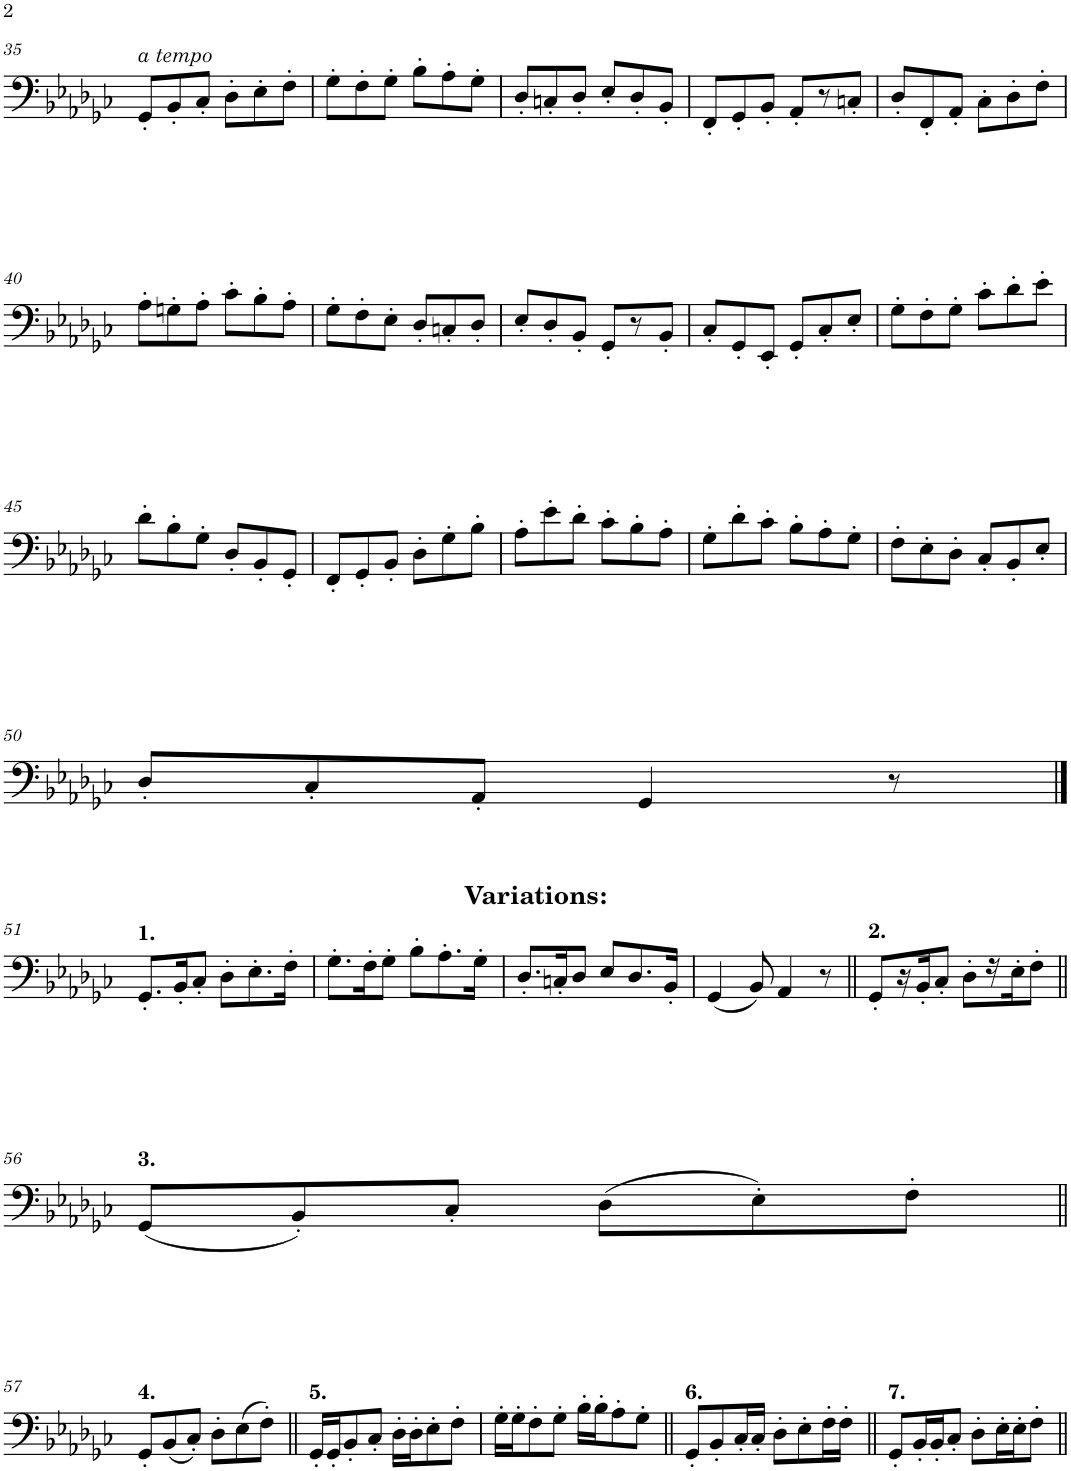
**kern
*part1
*staff1
*I"Trombone
*I'Tbn.
!!LO:PB:g=z
*clefF4
*k[b-e-a-d-g-c-]
*M6/8
=35
!LO:TX:a:i:t=a tempo
8GG-'/L
8BB-'/
8C-'/J
8D-'\L
8E-'\
8F'\J
=36
8G-'\L
8F'\
8G-'\J
8B-'\L
8A-'\
8G-'\J
=37
8D-'/L
8Cn'/
8D-'/J
8E-'/L
8D-'/
8BB-'/J
=38
8FF'/L
8GG-'/
8BB-'/J
8AA-'/L
8r
8Cn'/J
=39
8D-'/L
8FF'/
8AA-'/J
8C-'\L
8D-'\
8F'\J
!!LO:LB:g=z
=40
8A-'\L
8Gn'\
8A-'\J
8c-'\L
8B-'\
8A-'\J
=41
8G-'\L
8F'\
8E-'\J
8D-'/L
8Cn'/
8D-'/J
=42
8E-'/L
8D-'/
8BB-'/J
8GG-'/L
8r
8BB-'/J
=43
8C-'/L
8GG-'/
8EE-'/J
8GG-'/L
8C-'/
8E-'/J
=44
8G-'\L
8F'\
8G-'\J
8c-'\L
8d-'\
8e-'\J
!!LO:LB:g=z
=45
8d-'\L
8B-'\
8G-'\J
8D-'/L
8BB-'/
8GG-'/J
=46
8FF'/L
8GG-'/
8BB-'/J
8D-'\L
8G-'\
8B-'\J
=47
8A-'\L
8e-'\
8d-'\J
8c-'\L
8B-'\
8A-'\J
=48
8G-'\L
8d-'\
8c-'\J
8B-'\L
8A-'\
8G-'\J
=49
8F'\L
8E-'\
8D-'\J
8C-'/L
8BB-'/
8E-'/J
!!LO:LB:g=z
=50
8D-'/L
8C-'/
8AA-'/J
4GG-/
8r
!!LO:LB:g=z
==51
!LO:TX:a:B:t=Variations&colon;
!LO:TX:a:B:t=1.
8.GG-'/L
16BB-'/K
8C-'/J
8D-'\L
8.E-'\
16F'\Jk
=52
8.G-'\L
16F'\K
8G-'\J
8B-'\L
8.A-'\
16G-'\Jk
=53
8.D-'/L
16Cn'/K
8D-/J
8E-/L
8.D-/
16BB-'/Jk
=54
(<4GG-/
8BB-/)
4AA-/
8r
=55||
!LO:TX:a:B:t=2.
8GG-'/L
16r
16BB-'/J
8C-'/J
8D-'\L
16r
16E-'\J
8F'\J
!!LO:LB:g=z
=56||
!LO:TX:a:B:t=3.
(<8GG-/L
8BB-'/)
8C-'/J
(>8D-\L
8E-'\)
8F'\J
!!LO:LB:g=z
=57||
!LO:TX:a:B:t=4.
8GG-'/L
(<8BB-/
8C-'/J)
8D-'\L
(>8E-\
8F'\J)
=58||
!LO:TX:a:B:t=5.
16GG-'/LL
16GG-'/J
8BB-'/
8C-'/J
16D-'\LL
16D-'\J
8E-'\
8F'\J
=59
16G-'\LL
16G-'\J
8F'\
8G-'\J
16B-'\LL
16B-'\J
8A-'\
8G-'\J
=60||
!LO:TX:a:B:t=6.
8GG-'/L
8BB-'/
16C-'/L
16C-'/JJ
8D-'\L
8E-'\
16F'\L
16F'\JJ
=60X1||
!LO:TX:a:B:t=7.
8GG-'/L
16BB-'/L
16BB-'/J
8C-'/J
8D-'\L
16E-'\L
16E-'\J
8F'\J
=||
*-
